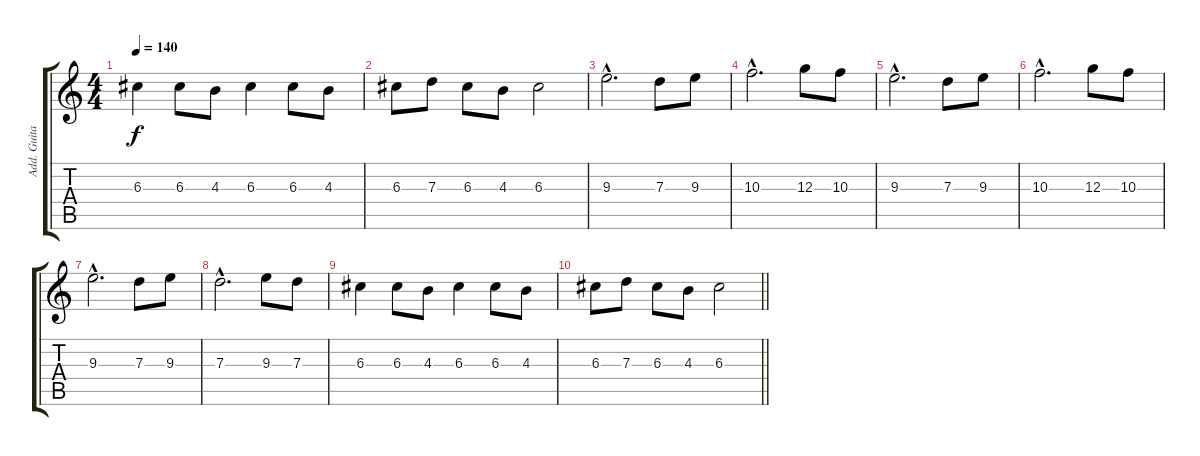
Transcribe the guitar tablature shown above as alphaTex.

\track ("Add. Guitar 2" "Add. Guita") {instrument distortionguitar}
\staff {score tabs}
\tuning (E4 B3 G3 D3 A2 E2) {hide}
\ts (4 4)
\tempo 140
\clef g2
\ks c
6.3.4{dy f} 6.3.8 4.3.8 6.3.4 6.3.8 4.3.8 |
6.3.8 7.3.8 6.3.8 4.3.8 6.3.2 |
9.3{hac}.2{d} 7.3.8 9.3.8 |
10.3{hac}.2{d} 12.3.8 10.3.8 |
9.3{hac}.2{d} 7.3.8 9.3.8 |
10.3{hac}.2{d} 12.3.8 10.3.8 |
9.3{hac}.2{d} 7.3.8 9.3.8 |
7.3{hac}.2{d} 9.3.8 7.3.8 |
6.3.4 6.3.8 4.3.8 6.3.4 6.3.8 4.3.8 |
\barLineRight lightlight
6.3.8 7.3.8 6.3.8 4.3.8 6.3.2
